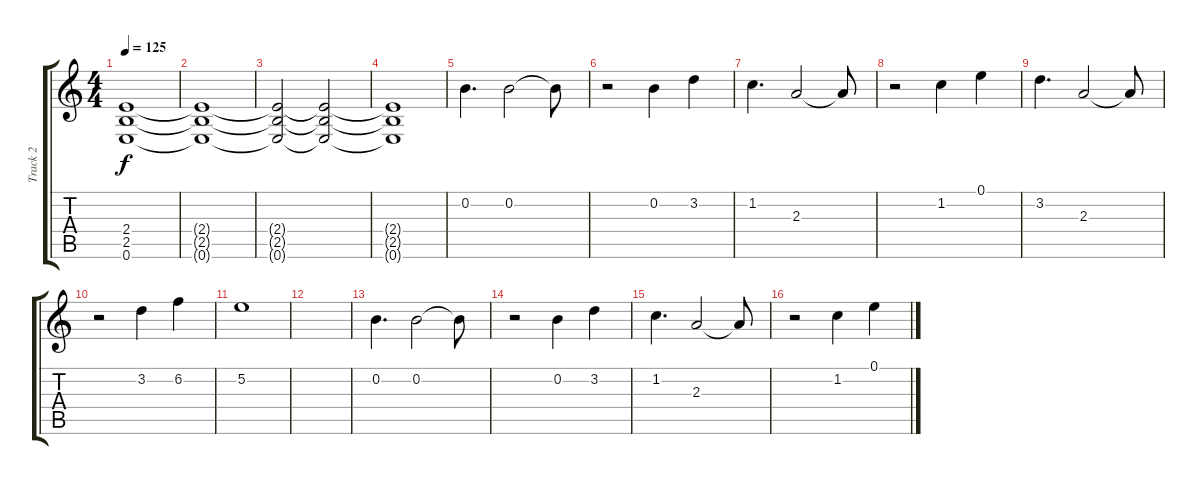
\track ("Track 2" "Track 2") {instrument overdrivenguitar}
\staff {score tabs}
\tuning (E4 B3 G3 D3 A2 E2) {hide}
\ts (4 4)
\tempo 125
\clef g2
\ks c
(2.4 2.5 0.6).1{dy f} |
(2.4{t} 2.5{t} 0.6{t}).1 |
(2.4{t} 2.5{t} 0.6{t}).2 (2.4{t} 2.5{t} 0.6{t}).2 |
(2.4{t} 2.5{t} 0.6{t}).1 |
0.2.4{d volume 16 instrument electricguitarmuted} 0.2.2 0.2{t}.8 |
r.2 0.2.4 3.2.4 |
1.2.4{d} 2.3.2 2.3{t}.8 |
r.2 1.2.4 0.1.4 |
3.2.4{d} 2.3.2 2.3{t}.8 |
r.2 3.2.4 6.2.4 |
5.2.1 |
|
0.2.4{d volume 16 instrument electricguitarmuted} 0.2.2 0.2{t}.8 |
r.2 0.2.4 3.2.4 |
1.2.4{d} 2.3.2 2.3{t}.8 |
r.2 1.2.4 0.1.4
